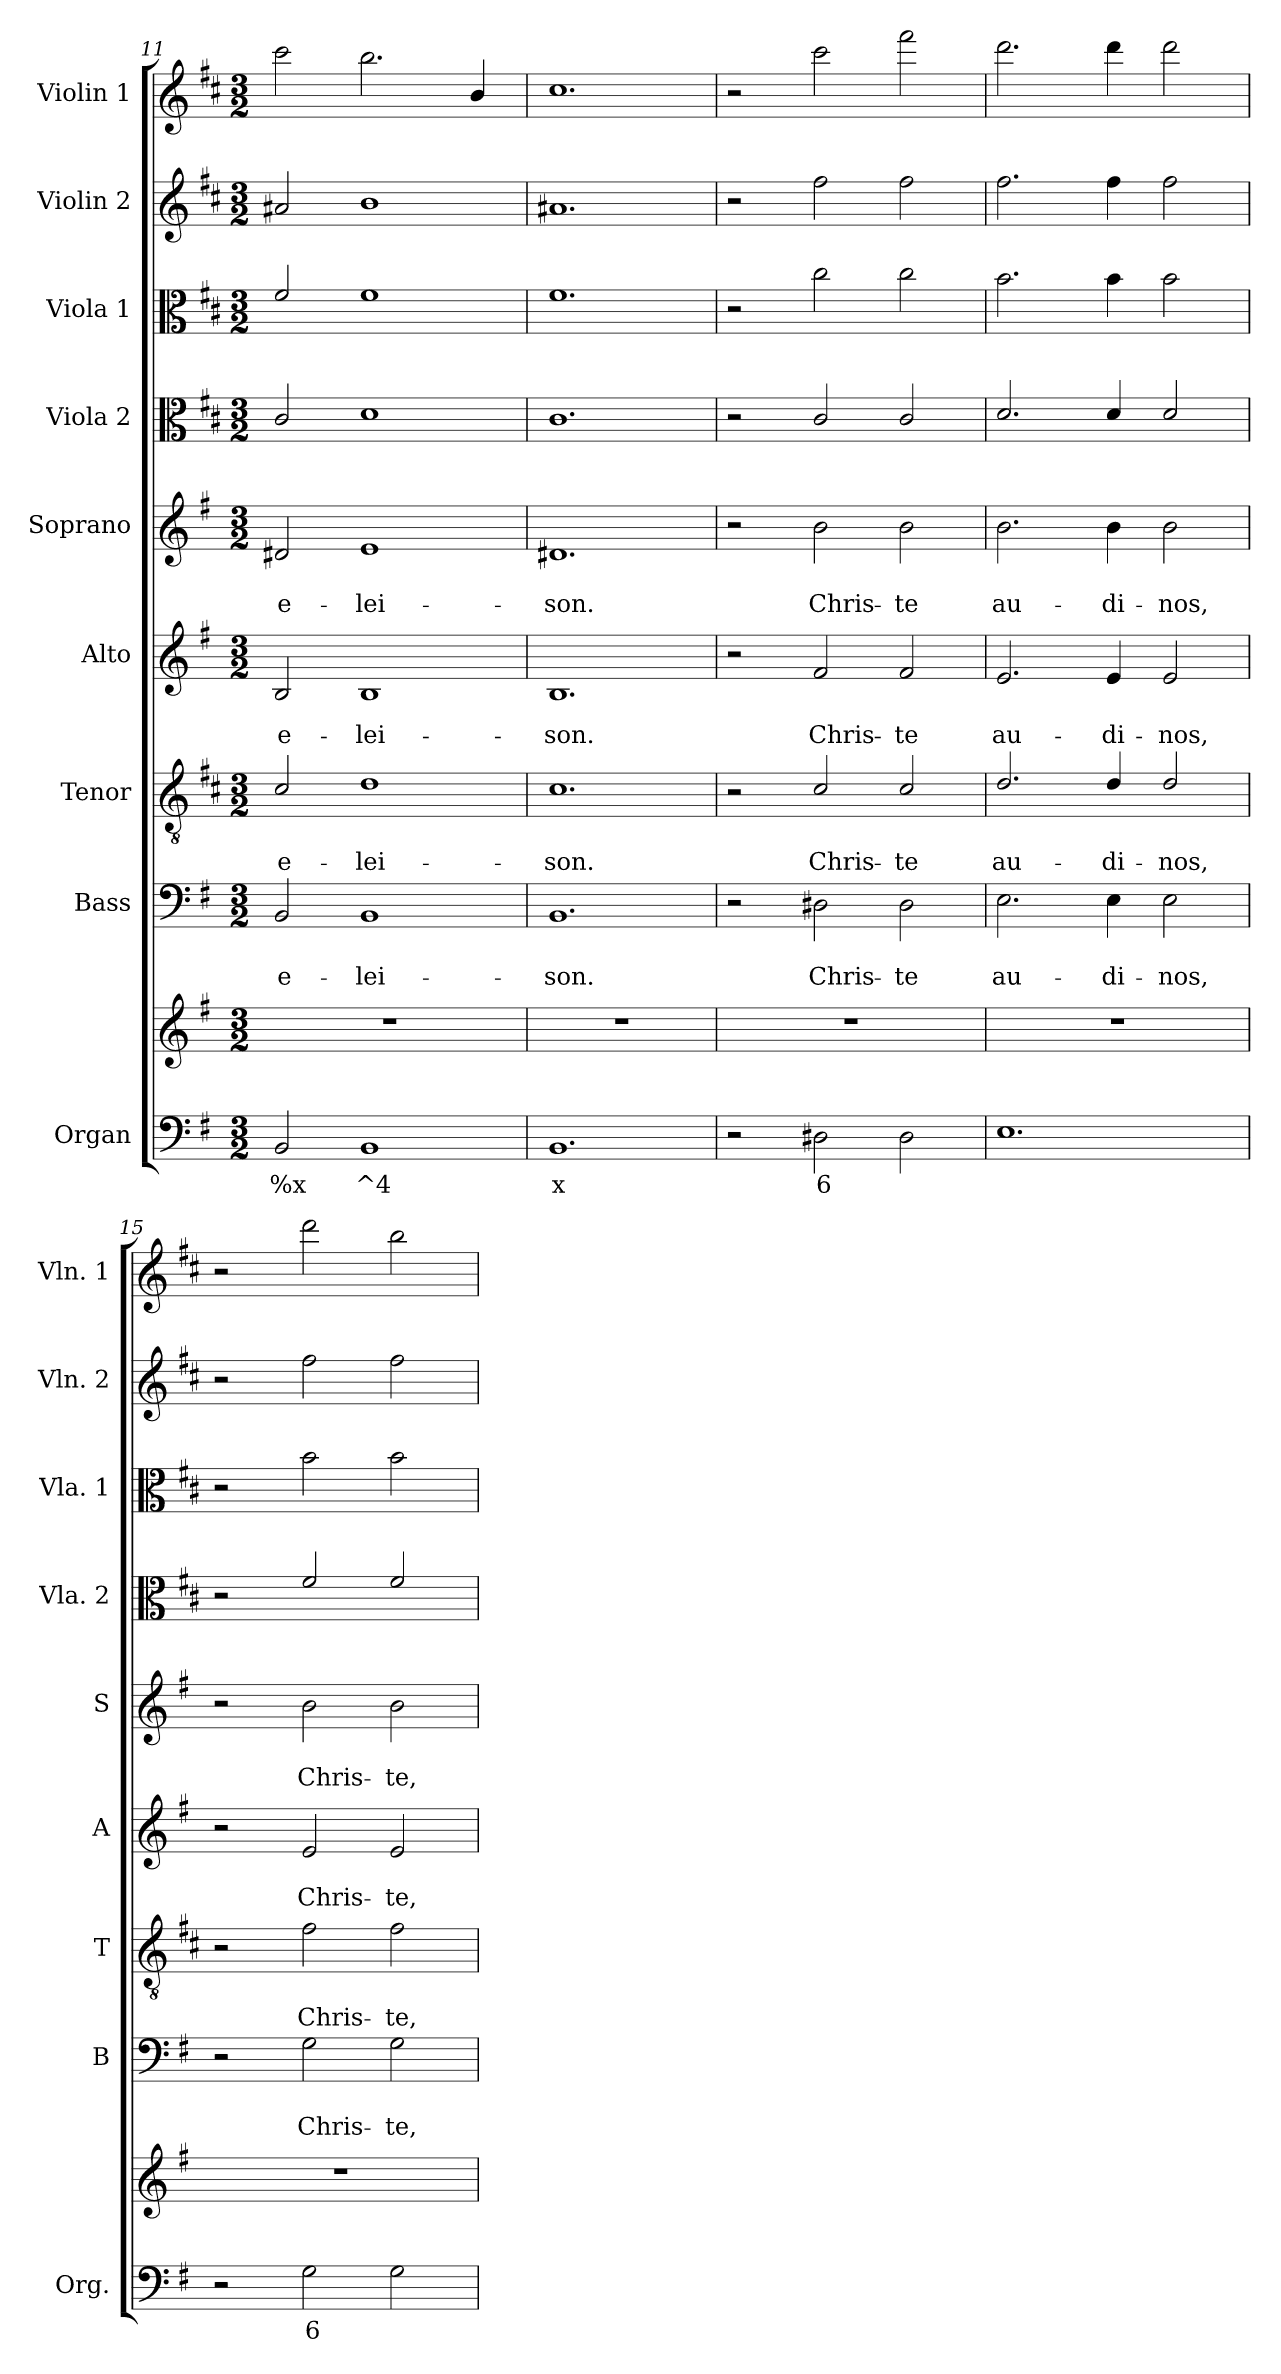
**kern	**text	**kern	**kern	**text	**text	**kern	**text	**text	**kern	**text	**text	**kern	**text	**text	**kern	**kern	**kern	**kern
*part9	*part9	*part9	*part8	*part8	*part8	*part7	*part7	*part7	*part6	*part6	*part6	*part5	*part5	*part5	*part4	*part3	*part2	*part1
*staff10	*staff10	*staff9	*staff8	*staff8	*staff8	*staff7	*staff7	*staff7	*staff6	*staff6	*staff6	*staff5	*staff5	*staff5	*staff4	*staff3	*staff2	*staff1
*I"Organ	*	*	*I"Bass	*	*	*I"Tenor	*	*	*I"Alto	*	*	*I"Soprano	*	*	*I"Viola 2	*I"Viola 1	*I"Violin 2	*I"Violin 1
*I'Org.	*	*	*I'B	*	*	*I'T	*	*	*I'A	*	*	*I'S	*	*	*I'Vla. 2	*I'Vla. 1	*I'Vln. 2	*I'Vln. 1
*clefF4	*	*clefG2	*clefF4	*	*	*clefGv2	*	*	*clefG2	*	*	*clefG2	*	*	*clefC3	*clefC3	*clefG2	*clefG2
*	*	*	*	*	*	*ITrd4c7	*	*	*	*	*	*	*	*	*ITrd4c7	*ITrd4c7	*ITrd4c7	*ITrd4c7
*k[f#]	*	*k[f#]	*k[f#]	*	*	*k[f#]	*	*	*k[f#]	*	*	*k[f#]	*	*	*k[f#]	*k[f#]	*k[f#]	*k[f#]
*G:	*	*G:	*G:	*	*	*G:	*	*	*G:	*	*	*G:	*	*	*G:	*G:	*G:	*G:
*M3/2	*	*M3/2	*M3/2	*	*	*M3/2	*	*	*M3/2	*	*	*M3/2	*	*	*M3/2	*M3/2	*M3/2	*M3/2
=11	=11	=11	=11	=11	=11	=11	=11	=11	=11	=11	=11	=11	=11	=11	=11	=11	=11	=11
!	!LO:LY:b	!	!	!	!LO:LY:b	!	!	!LO:LY:b	!	!	!LO:LY:b	!	!	!LO:LY:b	!	!	!	!
2BB/	%x	1.r	2BB/	.	e-	2F#/	.	e-	2B/	.	e-	2d#X/	.	e-	2F#/	2B/	2d#X/	2ff#\
!	!LO:LY:b	!	!	!	!LO:LY:b	!	!	!LO:LY:b	!	!	!LO:LY:b	!	!	!LO:LY:b	!	!	!	!
1BB	^4	.	1BB	.	-lei-	1G	.	-lei-	1B	.	-lei-	1e	.	-lei-	1G	1B	1e	2.ee\
.	.	.	.	.	.	.	.	.	.	.	.	.	.	.	.	.	.	4e/
=12	=12	=12	=12	=12	=12	=12	=12	=12	=12	=12	=12	=12	=12	=12	=12	=12	=12	=12
!	!LO:LY:b	!	!	!	!LO:LY:b	!	!	!LO:LY:b	!	!	!LO:LY:b	!	!	!LO:LY:b	!	!	!	!
1.BB	x	1.r	1.BB	.	-son.	1.F#	.	-son.	1.B	.	-son.	1.d#X	.	-son.	1.F#	1.B	1.d#X	1.f#
=13	=13	=13	=13	=13	=13	=13	=13	=13	=13	=13	=13	=13	=13	=13	=13	=13	=13	=13
2r	.	1.r	2r	.	.	2r	.	.	2r	.	.	2r	.	.	2r	2r	2r	2r
!	!LO:LY:b	!	!	!	!LO:LY:b	!	!	!LO:LY:b	!	!	!LO:LY:b	!	!	!LO:LY:b	!	!	!	!
2D#X\	6	.	2D#X\	.	Chris-	2F#/	.	Chris-	2f#/	.	Chris-	2b\	.	Chris-	2F#/	2f#\	2b\	2ff#\
!	!	!	!	!	!LO:LY:b	!	!	!LO:LY:b	!	!	!LO:LY:b	!	!	!LO:LY:b	!	!	!	!
2D#\	.	.	2D#\	.	-te	2F#/	.	-te	2f#/	.	-te	2b\	.	-te	2F#/	2f#\	2b\	2bb\
!!LO:LB:g=z
=14	=14	=14	=14	=14	=14	=14	=14	=14	=14	=14	=14	=14	=14	=14	=14	=14	=14	=14
!	!	!	!	!	!LO:LY:b	!	!	!LO:LY:b	!	!	!LO:LY:b	!	!	!LO:LY:b	!	!	!	!
1.E	.	1.r	2.E\	.	au-	2.G/	.	au-	2.e/	.	au-	2.b\	.	au-	2.G/	2.e\	2.b\	2.gg\
!	!	!	!	!	!LO:LY:b	!	!	!LO:LY:b	!	!	!LO:LY:b	!	!	!LO:LY:b	!	!	!	!
.	.	.	4E\	.	-di-	4G/	.	-di-	4e/	.	-di-	4b\	.	-di-	4G/	4e\	4b\	4gg\
!	!	!	!	!	!LO:LY:b	!	!	!LO:LY:b	!	!	!LO:LY:b	!	!	!LO:LY:b	!	!	!	!
.	.	.	2E\	.	-nos,	2G/	.	-nos,	2e/	.	-nos,	2b\	.	-nos,	2G/	2e\	2b\	2gg\
=15	=15	=15	=15	=15	=15	=15	=15	=15	=15	=15	=15	=15	=15	=15	=15	=15	=15	=15
2r	.	1.r	2r	.	.	2r	.	.	2r	.	.	2r	.	.	2r	2r	2r	2r
!	!LO:LY:b	!	!	!	!LO:LY:b	!	!	!LO:LY:b	!	!	!LO:LY:b	!	!	!LO:LY:b	!	!	!	!
2G\	6	.	2G\	.	Chris-	2B\	.	Chris-	2e/	.	Chris-	2b\	.	Chris-	2B/	2e\	2b\	2gg\
!	!	!	!	!	!LO:LY:b	!	!	!LO:LY:b	!	!	!LO:LY:b	!	!	!LO:LY:b	!	!	!	!
2G\	.	.	2G\	.	-te,	2B\	.	-te,	2e/	.	-te,	2b\	.	-te,	2B/	2e\	2b\	2ee\
=	=	=	=	=	=	=	=	=	=	=	=	=	=	=	=	=	=	=
*-	*-	*-	*-	*-	*-	*-	*-	*-	*-	*-	*-	*-	*-	*-	*-	*-	*-	*-
